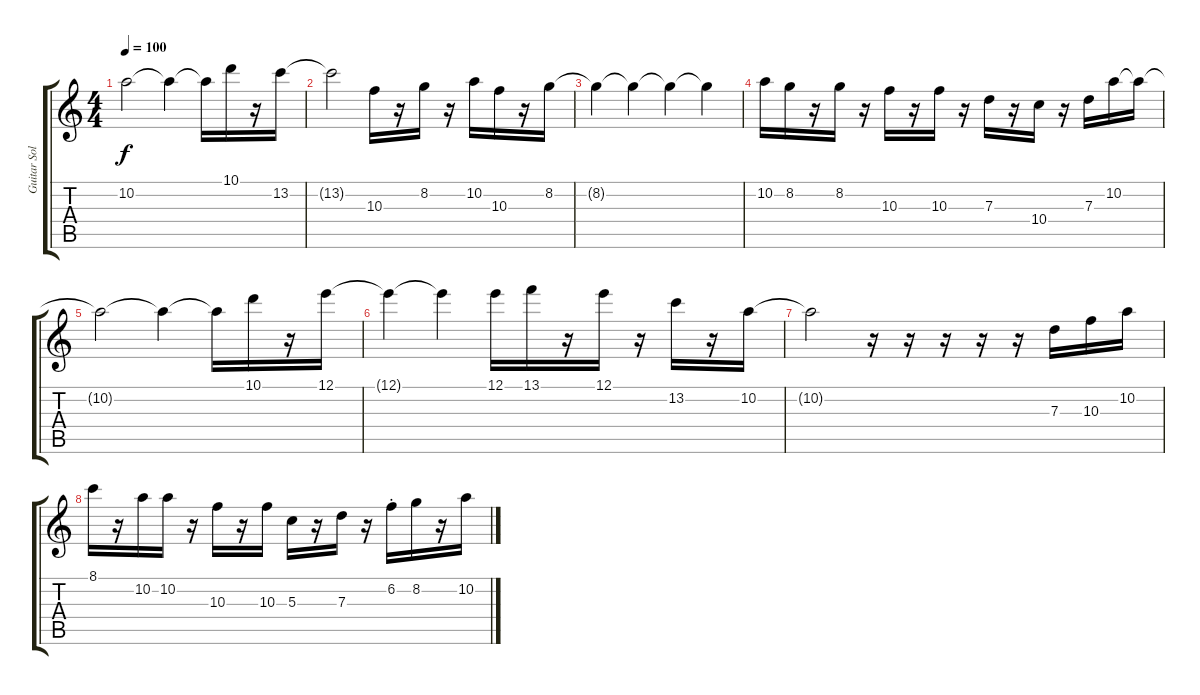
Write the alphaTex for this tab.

\track ("Guitar Solo" "Guitar Sol") {instrument electricguitarjazz}
\staff {score tabs}
\tuning (E4 B3 G3 D3 A2 E2) {hide}
\ts (4 4)
\tempo 100
\clef g2
\ks c
10.2{t}.2{dy f} 10.2{t}.4 10.2{t}.16 10.1.16 r.16 13.2.16 |
13.2{t}.2 10.3.16 r.16 8.2.16 r.16 10.2.16 10.3.16 r.16 8.2.16 |
8.2{t}.4 8.2{t}.4 8.2{t}.4 8.2{t}.4 |
10.2.16 8.2.16 r.16 8.2.16 r.16 10.3.16 r.16 10.3.16 r.16 7.3.16 r.16 10.4.16 r.16 7.3.16 10.2.16 10.2{t}.16 |
10.2{t}.2 10.2{t}.4 10.2{t}.16 10.1.16 r.16 12.1.16 |
12.1{t}.4 12.1{t}.4 12.1.16 13.1.16 r.16 12.1.16 r.16 13.2.16 r.16 10.2.16 |
10.2{t}.2 r.16 r.16 r.16 r.16 r.16 7.3.16 10.3.16 10.2.16 |
8.1.16 r.16 10.2.16 10.2.16 r.16 10.3.16 r.16 10.3.16 5.3.16 r.16 7.3.16 r.16 6.2{st}.16 8.2.16 r.16 10.2.16
